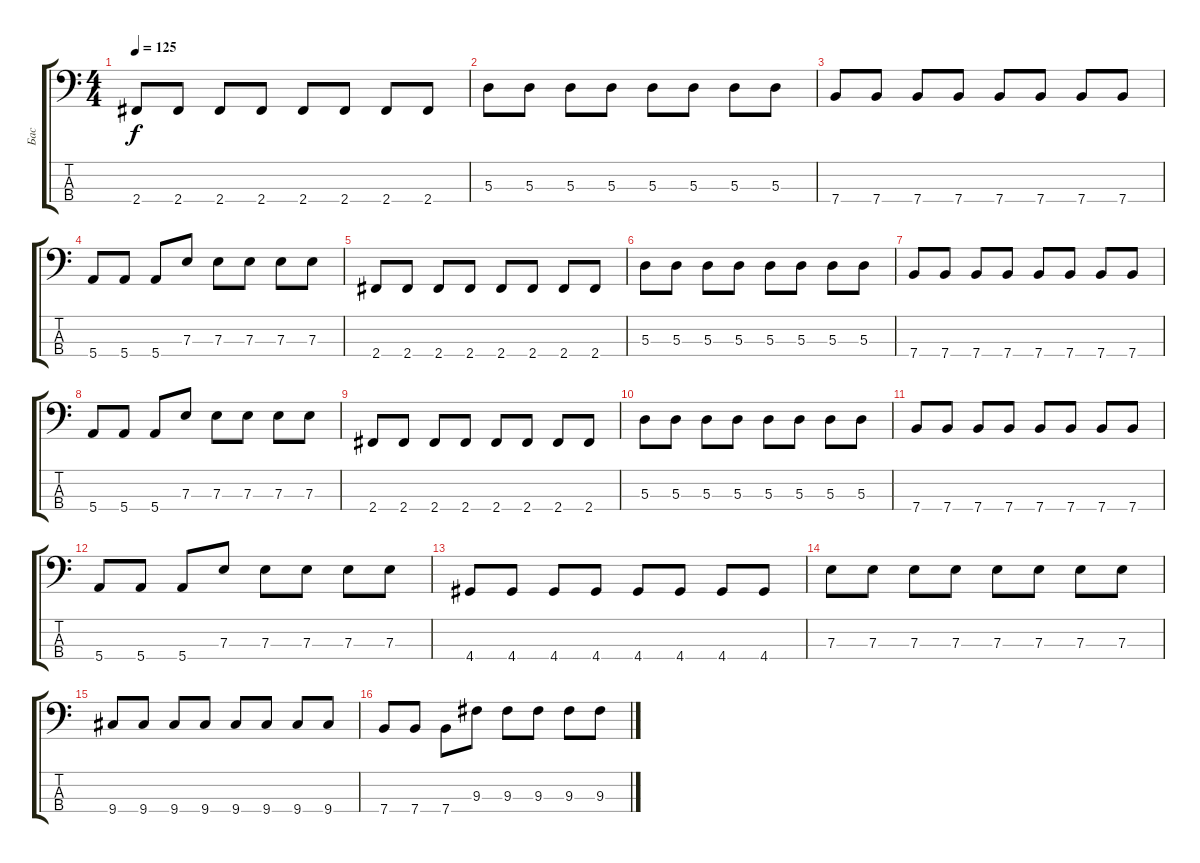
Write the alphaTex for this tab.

\track ("Бас" "Бас") {instrument electricbassfinger}
\staff {score tabs}
\tuning (G2 D2 A1 E1) {hide}
\ts (4 4)
\tempo 125
\clef f4
\ks c
2.4.8{dy f} 2.4.8 2.4.8 2.4.8 2.4.8 2.4.8 2.4.8 2.4.8 |
5.3.8 5.3.8 5.3.8 5.3.8 5.3.8 5.3.8 5.3.8 5.3.8 |
7.4.8 7.4.8 7.4.8 7.4.8 7.4.8 7.4.8 7.4.8 7.4.8 |
5.4.8 5.4.8 5.4.8 7.3.8 7.3.8 7.3.8 7.3.8 7.3.8 |
2.4.8 2.4.8 2.4.8 2.4.8 2.4.8 2.4.8 2.4.8 2.4.8 |
5.3.8 5.3.8 5.3.8 5.3.8 5.3.8 5.3.8 5.3.8 5.3.8 |
7.4.8 7.4.8 7.4.8 7.4.8 7.4.8 7.4.8 7.4.8 7.4.8 |
5.4.8 5.4.8 5.4.8 7.3.8 7.3.8 7.3.8 7.3.8 7.3.8 |
2.4.8 2.4.8 2.4.8 2.4.8 2.4.8 2.4.8 2.4.8 2.4.8 |
5.3.8 5.3.8 5.3.8 5.3.8 5.3.8 5.3.8 5.3.8 5.3.8 |
7.4.8 7.4.8 7.4.8 7.4.8 7.4.8 7.4.8 7.4.8 7.4.8 |
5.4.8 5.4.8 5.4.8 7.3.8 7.3.8 7.3.8 7.3.8 7.3.8 |
4.4.8 4.4.8 4.4.8 4.4.8 4.4.8 4.4.8 4.4.8 4.4.8 |
7.3.8 7.3.8 7.3.8 7.3.8 7.3.8 7.3.8 7.3.8 7.3.8 |
9.4.8 9.4.8 9.4.8 9.4.8 9.4.8 9.4.8 9.4.8 9.4.8 |
7.4.8 7.4.8 7.4.8 9.3.8 9.3.8 9.3.8 9.3.8 9.3.8
